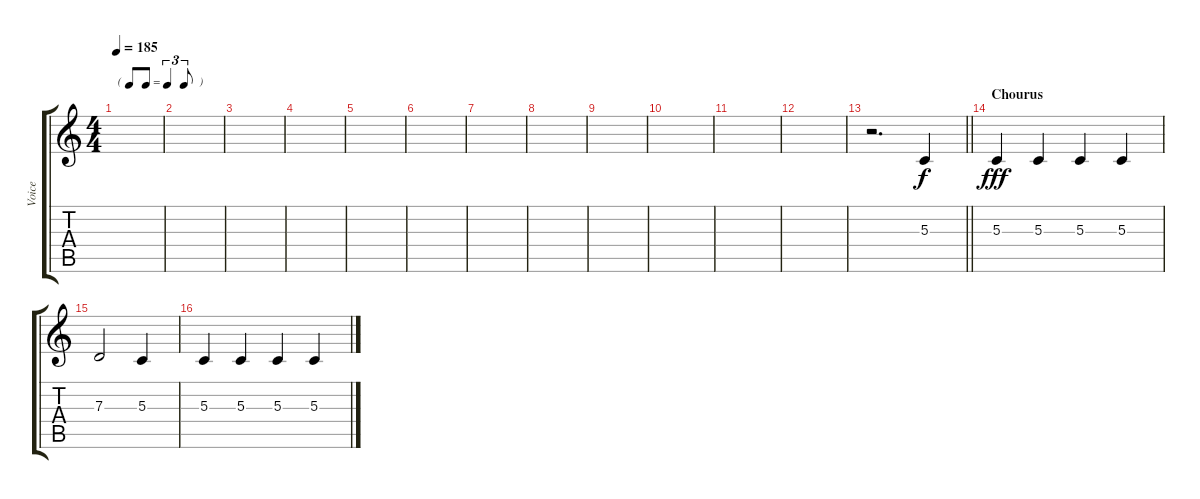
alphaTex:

\track ("Voice" "Voice") {instrument lead6voice}
\staff {score tabs}
\tuning (E4 B3 G3 D3 A2 E2) {hide}
\ts (4 4)
\tf triplet8th
\tempo 185
\clef g2
\ks c
|
|
|
|
|
|
|
|
|
|
|
|
\barLineRight lightlight
r.2{d} 5.3.4{dy f} |
\section ("" "Chourus")
5.3.4{dy fff} 5.3.4 5.3.4 5.3.4 |
7.3.2 5.3.4 |
5.3.4 5.3.4 5.3.4 5.3.4
